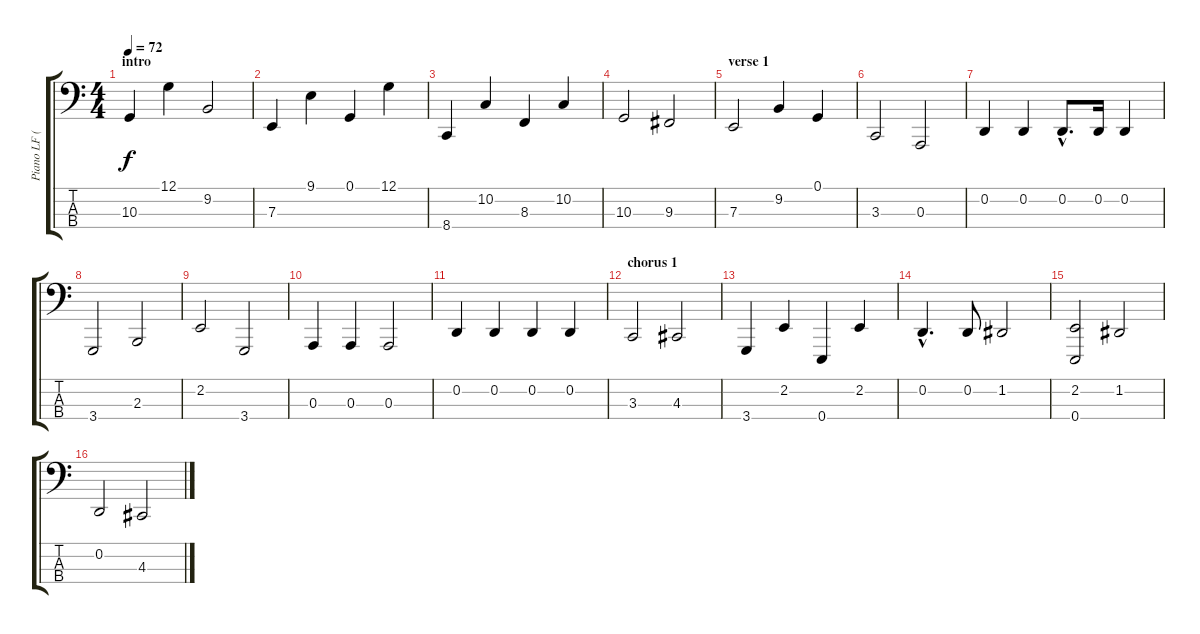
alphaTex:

\track ("Piano LF (Mercury)" "Piano LF (") {instrument brightacousticpiano}
\staff {score tabs}
\tuning (G2 D2 A1 E1) {hide}
\ts (4 4)
\section ("" "intro")
\tempo 72
\clef f4
\ks c
10.3.4{dy f instrument brightacousticpiano} 12.1.4 9.2.2 |
7.3.4 9.1.4 0.1.4 12.1.4 |
8.4.4 10.2.4 8.3.4 10.2.4 |
10.3.2 9.3.2 |
\section ("" "verse 1")
7.3.2 9.2.4 0.1.4 |
3.3.2 0.3.2 |
0.2.4 0.2.4 0.2{hac}.8{d} 0.2.16 0.2.4 |
3.4.2 2.3.2 |
2.2.2 3.4.2 |
0.3.4 0.3.4 0.3.2 |
0.2.4 0.2.4 0.2.4 0.2.4 |
\section ("" "chorus 1")
3.3.2 4.3.2 |
3.4.4 2.2.4 0.4.4 2.2.4 |
0.2{hac}.4{d} 0.2.8 1.2.2 |
(2.2 0.4).2 1.2.2 |
0.2.2 4.3.2
